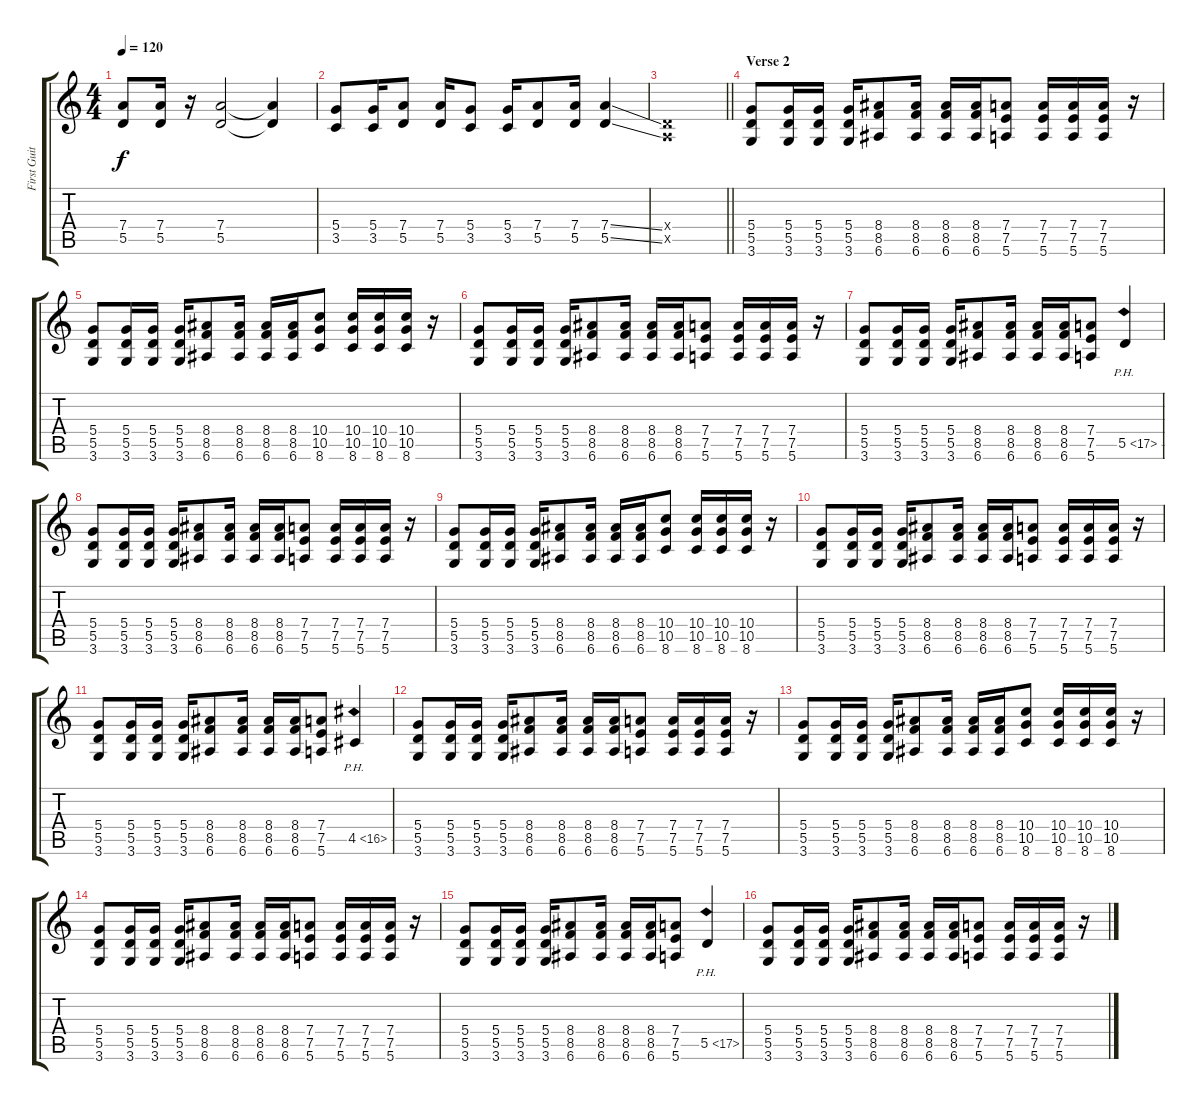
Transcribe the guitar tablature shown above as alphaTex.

\track ("First Guitar" "First Guit") {instrument distortionguitar}
\staff {score tabs}
\tuning (E4 B3 G3 D3 A2 E2) {hide}
\ts (4 4)
\tempo 120
\clef g2
\ks c
(7.4 5.5).8{dy f} (7.4 5.5).16 r.16 (7.4 5.5).2 (7.4{t} 5.5{t}).4 |
(5.4 3.5).8 (5.4 3.5).16 (7.4 5.5).8 (7.4 5.5).16 (5.4 3.5).8 (5.4 3.5).16 (7.4 5.5).8 (7.4 5.5).16 (7.4{ss} 5.5{ss}).4 |
\barLineRight lightlight
(0.4{x} 0.5{x}).1 |
\section ("" "Verse 2")
(5.4 5.5 3.6).8 (5.4 5.5 3.6).16 (5.4 5.5 3.6).16 (5.4 5.5 3.6).16 (8.4 8.5 6.6).8 (8.4 8.5 6.6).16 (8.4 8.5 6.6).16 (8.4 8.5 6.6).16 (7.4 7.5 5.6).8 (7.4 7.5 5.6).16 (7.4 7.5 5.6).16 (7.4 7.5 5.6).16 r.16 |
(5.4 5.5 3.6).8 (5.4 5.5 3.6).16 (5.4 5.5 3.6).16 (5.4 5.5 3.6).16 (8.4 8.5 6.6).8 (8.4 8.5 6.6).16 (8.4 8.5 6.6).16 (8.4 8.5 6.6).16 (10.4 10.5 8.6).8 (10.4 10.5 8.6).16 (10.4 10.5 8.6).16 (10.4 10.5 8.6).16 r.16 |
(5.4 5.5 3.6).8 (5.4 5.5 3.6).16 (5.4 5.5 3.6).16 (5.4 5.5 3.6).16 (8.4 8.5 6.6).8 (8.4 8.5 6.6).16 (8.4 8.5 6.6).16 (8.4 8.5 6.6).16 (7.4 7.5 5.6).8 (7.4 7.5 5.6).16 (7.4 7.5 5.6).16 (7.4 7.5 5.6).16 r.16 |
(5.4 5.5 3.6).8 (5.4 5.5 3.6).16 (5.4 5.5 3.6).16 (5.4 5.5 3.6).16 (8.4 8.5 6.6).8 (8.4 8.5 6.6).16 (8.4 8.5 6.6).16 (8.4 8.5 6.6).16 (7.4 7.5 5.6).8 5.5{ph 12}.4 |
(5.4 5.5 3.6).8 (5.4 5.5 3.6).16 (5.4 5.5 3.6).16 (5.4 5.5 3.6).16 (8.4 8.5 6.6).8 (8.4 8.5 6.6).16 (8.4 8.5 6.6).16 (8.4 8.5 6.6).16 (7.4 7.5 5.6).8 (7.4 7.5 5.6).16 (7.4 7.5 5.6).16 (7.4 7.5 5.6).16 r.16 |
(5.4 5.5 3.6).8 (5.4 5.5 3.6).16 (5.4 5.5 3.6).16 (5.4 5.5 3.6).16 (8.4 8.5 6.6).8 (8.4 8.5 6.6).16 (8.4 8.5 6.6).16 (8.4 8.5 6.6).16 (10.4 10.5 8.6).8 (10.4 10.5 8.6).16 (10.4 10.5 8.6).16 (10.4 10.5 8.6).16 r.16 |
(5.4 5.5 3.6).8 (5.4 5.5 3.6).16 (5.4 5.5 3.6).16 (5.4 5.5 3.6).16 (8.4 8.5 6.6).8 (8.4 8.5 6.6).16 (8.4 8.5 6.6).16 (8.4 8.5 6.6).16 (7.4 7.5 5.6).8 (7.4 7.5 5.6).16 (7.4 7.5 5.6).16 (7.4 7.5 5.6).16 r.16 |
(5.4 5.5 3.6).8 (5.4 5.5 3.6).16 (5.4 5.5 3.6).16 (5.4 5.5 3.6).16 (8.4 8.5 6.6).8 (8.4 8.5 6.6).16 (8.4 8.5 6.6).16 (8.4 8.5 6.6).16 (7.4 7.5 5.6).8 4.5{ph 12}.4 |
(5.4 5.5 3.6).8 (5.4 5.5 3.6).16 (5.4 5.5 3.6).16 (5.4 5.5 3.6).16 (8.4 8.5 6.6).8 (8.4 8.5 6.6).16 (8.4 8.5 6.6).16 (8.4 8.5 6.6).16 (7.4 7.5 5.6).8 (7.4 7.5 5.6).16 (7.4 7.5 5.6).16 (7.4 7.5 5.6).16 r.16 |
(5.4 5.5 3.6).8 (5.4 5.5 3.6).16 (5.4 5.5 3.6).16 (5.4 5.5 3.6).16 (8.4 8.5 6.6).8 (8.4 8.5 6.6).16 (8.4 8.5 6.6).16 (8.4 8.5 6.6).16 (10.4 10.5 8.6).8 (10.4 10.5 8.6).16 (10.4 10.5 8.6).16 (10.4 10.5 8.6).16 r.16 |
(5.4 5.5 3.6).8 (5.4 5.5 3.6).16 (5.4 5.5 3.6).16 (5.4 5.5 3.6).16 (8.4 8.5 6.6).8 (8.4 8.5 6.6).16 (8.4 8.5 6.6).16 (8.4 8.5 6.6).16 (7.4 7.5 5.6).8 (7.4 7.5 5.6).16 (7.4 7.5 5.6).16 (7.4 7.5 5.6).16 r.16 |
(5.4 5.5 3.6).8 (5.4 5.5 3.6).16 (5.4 5.5 3.6).16 (5.4 5.5 3.6).16 (8.4 8.5 6.6).8 (8.4 8.5 6.6).16 (8.4 8.5 6.6).16 (8.4 8.5 6.6).16 (7.4 7.5 5.6).8 5.5{ph 12}.4 |
(5.4 5.5 3.6).8 (5.4 5.5 3.6).16 (5.4 5.5 3.6).16 (5.4 5.5 3.6).16 (8.4 8.5 6.6).8 (8.4 8.5 6.6).16 (8.4 8.5 6.6).16 (8.4 8.5 6.6).16 (7.4 7.5 5.6).8 (7.4 7.5 5.6).16 (7.4 7.5 5.6).16 (7.4 7.5 5.6).16 r.16
